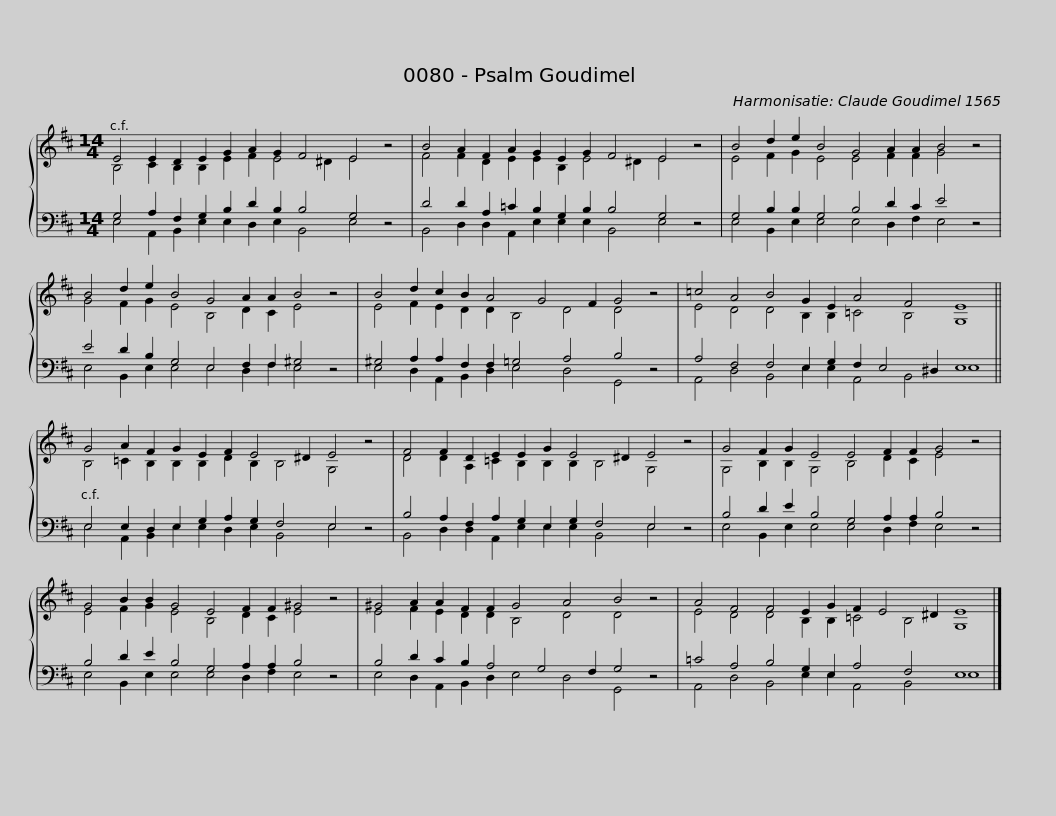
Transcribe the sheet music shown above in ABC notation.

X:1
%%score { ( 1 2 ) | ( 3 4 ) }
L:1/8
M:14/4
I:linebreak $
K:D
V:1 treble
V:2 treble
V:3 bass
V:4 bass
V:1
 E4 E2 D2 E2 G2 A2 G2 F4 E4 z4 |$ B4 A2 F2 A2 G2 E2 G2 F4 E4 z4 |$ B4 d2 e2 B4 G4 A2 A2 B4 z4 |$ B4 d2 e2 B4 G4 A2 A2 B4 z4 |$ B4 d2 c2 B2 A4 G4 F2 G4 z4 |$ %5
 =c4 A4 B4 G2 E2 A4 F4 E8 ||$ G4 A2 F2 G2 E2 F2 E4 ^D2 E4 z4 |$ F4 F2 D2 E2 E2 G2 E4 ^D2 E4 z4 |$ G4 F2 G2 E4 E4 F2 F2 G4 z4 |$ G4 B2 B2 G4 E4 F2 F2 ^G4 z4 |$ %10
 ^G4 A2 A2 F2 F2 G4 A4 B4 z4 |$ A4 F4 F4 E2 G2 F2 E4 ^D2 E8 |] %12
V:2
 B,4 C2 B,2 B,2 E2 F2 E4 ^D2 E4 x4 |$ F4 F2 D2 E2 E2 B,2 E4 ^D2 E4 x4 |$ E4 F2 G2 E4 E4 F2 F2 G4 x4 |$ G4 F2 G2 E4 B,4 D2 C2 E4 x4 |$ E4 F2 E2 D2 D2 B,4 D4 D4 x4 |$ %5
 E4 D4 D4 B,2 B,2 =C4 B,4 G,8 ||$ B,4 =C2 B,2 B,2 B,2 D2 B,2 B,4 G,4 x4 |$ D4 D2 A,2 =C2 B,2 B,2 B,2 B,4 G,4 x4 |$ G,4 B,2 B,2 G,4 B,4 D2 C2 E4 x4 |$ E4 F2 G2 E4 B,4 D2 C2 E4 x4 |$ %10
 E4 F2 E2 D2 D2 B,4 D4 D4 x4 |$ E4 D4 D4 B,2 B,2 =C4 B,4 G,8 |] %12
V:3
 G,4 A,2 F,2 G,2 B,2 D2 B,2 B,4 G,4 z4 |$ D4 D2 A,2 =C2 B,2 G,2 B,2 B,4 G,4 z4 |$ G,4 B,2 B,2 G,4 B,4 D2 C2 E4 z4 |$ E4 D2 B,2 G,4 E,4 F,2 F,2 ^G,4 z4 |$ ^G,4 A,2 A,2 F,2 F,2 =G,4 A,4 B,4 z4 |$ %5
 A,4 F,4 F,4 E,2 G,2 F,2 E,4 ^D,2 E,8 ||$ E,4 E,2 D,2 E,2 G,2 A,2 G,2 F,4 E,4 z4 |$ B,4 A,2 F,2 A,2 G,2 E,2 G,2 F,4 E,4 z4 |$ B,4 D2 E2 B,4 G,4 A,2 A,2 B,4 z4 |$ B,4 D2 E2 B,4 G,4 A,2 A,2 B,4 z4 |$ %10
 B,4 D2 C2 B,2 A,4 G,4 F,2 G,4 z4 |$ =C4 A,4 B,4 G,2 E,2 A,4 F,4 E,8 |] %12
V:4
 E,4 A,,2 B,,2 E,2 E,2 D,2 E,2 B,,4 E,4 x4 |$ B,,4 D,2 D,2 A,,2 E,2 E,2 E,2 B,,4 E,4 x4 |$ E,4 B,,2 E,2 E,4 E,4 D,2 F,2 E,4 x4 |$ E,4 B,,2 E,2 E,4 E,4 D,2 F,2 E,4 x4 |$ E,4 D,2 A,,2 B,,2 D,2 E,4 D,4 G,,4 x4 |$ %5
 A,,4 D,4 B,,4 E,2 E,2 A,,4 B,,4 E,8 ||$ E,4 A,,2 B,,2 E,2 E,2 D,2 E,2 B,,4 E,4 x4 |$ B,,4 D,2 D,2 A,,2 E,2 E,2 E,2 B,,4 E,4 x4 |$ E,4 B,,2 E,2 E,4 E,4 D,2 F,2 E,4 x4 |$ E,4 B,,2 E,2 E,4 E,4 D,2 F,2 E,4 x4 |$ %10
 E,4 D,2 A,,2 B,,2 D,2 E,4 D,4 G,,4 x4 |$ A,,4 D,4 B,,4 E,2 E,2 A,,4 B,,4 E,8 |] %12
